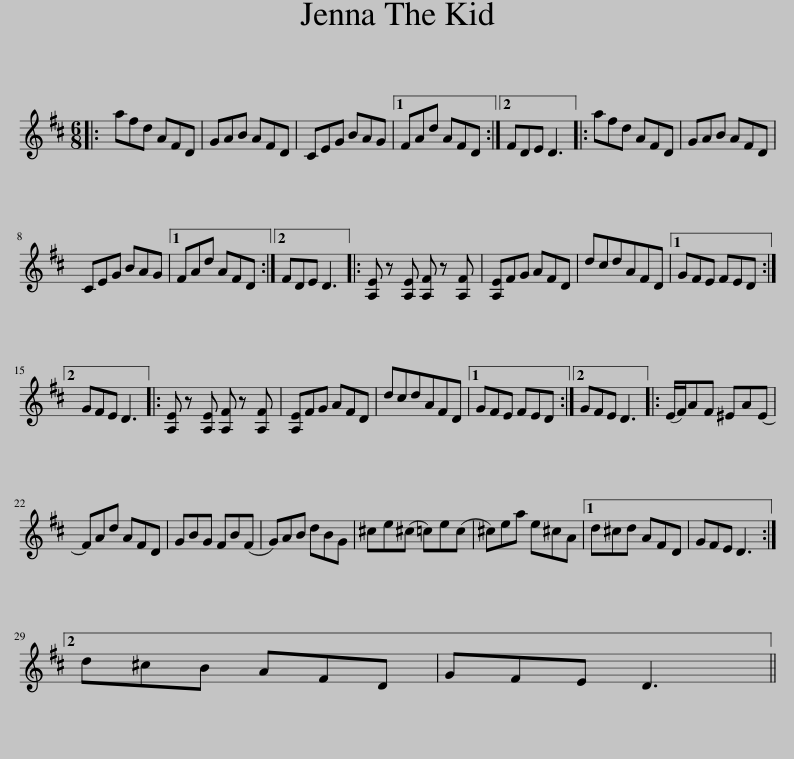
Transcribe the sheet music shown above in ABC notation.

X:1
L:1/8
M:6/8
I:linebreak $
K:D
V:1 treble
V:1
|: afd AFD | GAB AFD | CEG BAG |1 FAd AFD :|2 FDE D3 |: %5
 afd AFD | GAB AFD |$ CEG BAG |1 FAd AFD :|2 FDE D3 |: %10
 [A,E] z [A,E] [A,F] z [A,F] | [A,E]FG AFD | dcdAFD |1 GFE FED :|2$ GFE D3 |: %15
 [A,E] z [A,E] [A,F] z [A,F] | [A,E]FG AFD | dcdAFD |1 GFE FED :|2 GFE D3 |: %20
 (E/F/)AF ^EA(E |$ F)Ad AFD | GBG FB(F | G)AB dBG | ^ce(^c =c)e(c | %25
 ^c)ea e^cA |1 d^cd AFD | GFE D3 :|2$ d^cB AFD | GFE D3 || %30
